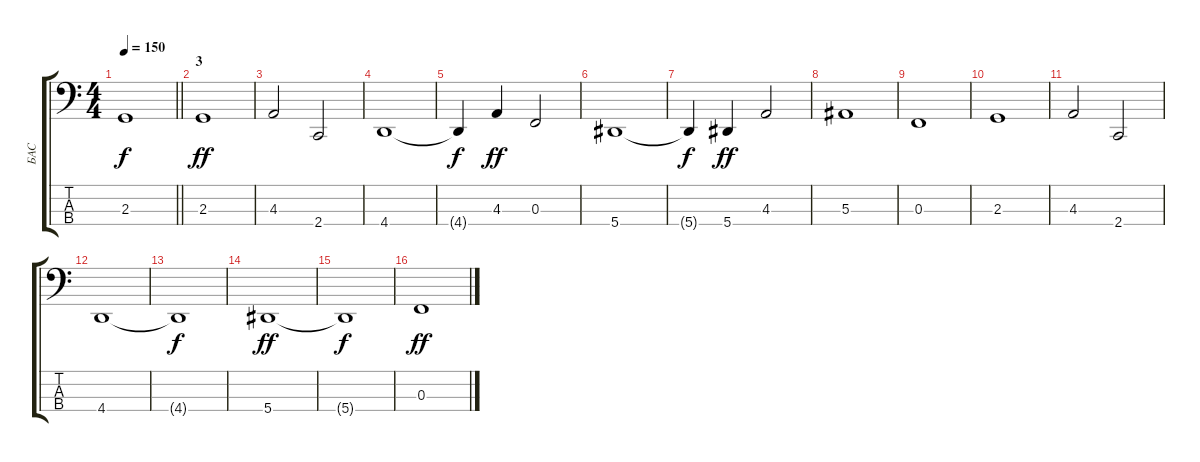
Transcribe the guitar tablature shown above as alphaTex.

\track ("БАС" "БАС") {instrument electricbasspick}
\staff {score tabs}
\tuning (Eb2 Bb1 F1 Bb0) {hide}
\ts (4 4)
\tempo 150
\clef f4
\barLineRight lightlight
\ks c
2.3{t}.1{dy f} |
\section ("" "3")
2.3.1{dy ff} |
4.3.2 2.4.2 |
4.4.1 |
4.4{t}.4{dy f} 4.3.4{dy ff} 0.3.2 |
5.4.1 |
5.4{t}.4{dy f} 5.4.4{dy ff} 4.3.2 |
5.3.1 |
0.3.1 |
2.3.1 |
4.3.2 2.4.2 |
4.4.1 |
4.4{t}.1{dy f} |
5.4.1{dy ff} |
5.4{t}.1{dy f} |
0.3.1{dy ff}
